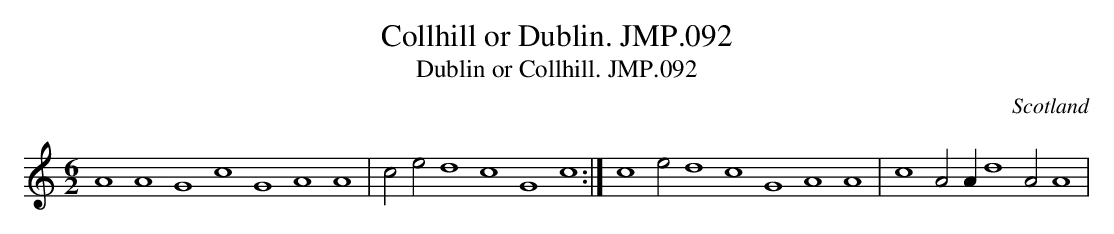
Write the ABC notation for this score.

X:1
T:Collhill or Dublin. JMP.092
T:Dublin or Collhill. JMP.092
M:6/2
L:1/2
O:Scotland
K:A minor
A2A2G2c2G2A2A2 | ced2c2G2c2 :| c2ed2c2G2A2A2 | c2AA/d2AA2 |
